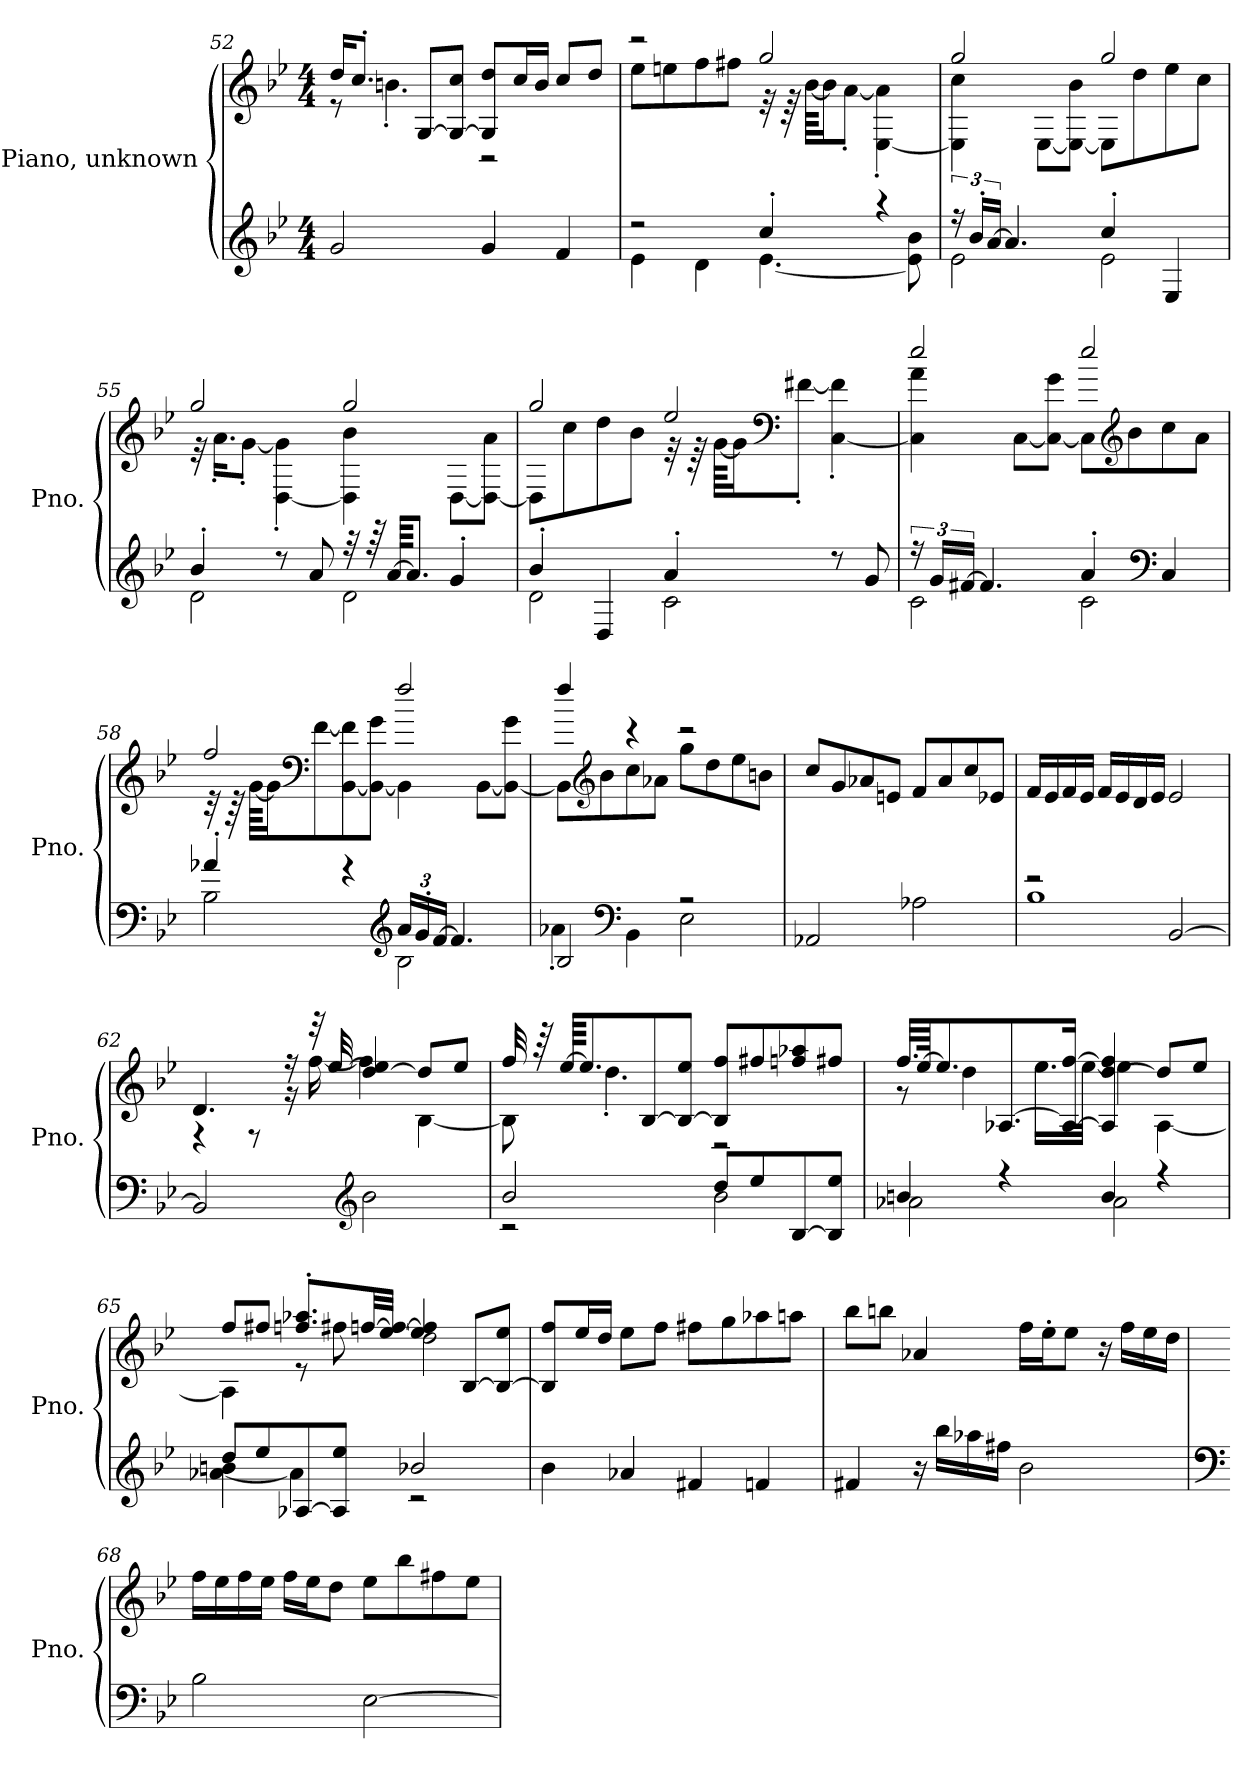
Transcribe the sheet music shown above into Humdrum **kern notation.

**kern	**kern
*part1	*part1
*staff2	*staff1
*I"Piano, unknown	*
*I'Pno.	*
!!LO:LB:g=z
*clefG2	*clefG2
*k[b-e-]	*k[b-e-]
*M4/4	*M4/4
=52	=52
*	*^
2g/	16dd/KL	8r
.	8.cc'/J	.
.	.	4.bn'\
.	[8G/L	.
.	8G/_ 8cc/J	.
4g/	8G/] 8dd/L	2r
.	16cc/L	.
.	16b/JJ	.
4f/	8cc/L	.
.	8dd/J	.
=53	=53	=53
*^	*	*
2r	4e-\	2r	8ee-\L
.	.	.	8een\
.	4d\	.	8ff\
.	.	.	8ff#X\J
4cc'/	[4.e-\	2gg/	32r
.	.	.	64r
.	.	.	[64b-\KKLL
.	.	.	16b-\J]
.	.	.	[8a'\J
4r	.	.	[4E-\' 4a\]'
.	8e-\] 8b-\	.	.
=54	=54	=54	=54
24r	2e-\	2gg/	4E-\] 4cc\
24b-'/LL	.	.	.
[24a/JJ	.	.	.
4.a/]	.	.	.
.	.	.	[8E-\L
.	.	.	8E-\_ 8b-\J
4cc'/	2e-\	2gg/	8E-\L]
.	.	.	8dd\
4E-/	.	.	8ee-\
.	.	.	8cc\J
!!LO:LB:g=z	!!
=55	=55	=55	=55
4b-'/	2d\	2gg/	32r
.	.	.	16.a'\KL
.	.	.	[8g'\J
8r	.	.	[4D\' 4g\]'
8a/	.	.	.
32r	2d\	2gg/	4D\] 4b-\
64r	.	.	.
[64a/KKKL	.	.	.
8.a/J]	.	.	.
4g'/	.	.	[8D\L
.	.	.	8D\_ 8a\J
=56	=56	=56	=56
4b-'/	2d\	2gg/	8D\L]
.	.	.	8cc\
4D/	.	.	8dd\
.	.	.	8b-\J
4a'/	2c\	2ee-/	32r
.	.	.	64r
.	.	.	[64g\KKLL
.	.	.	16g\J]
*	*	*clefF4	*
.	.	.	[8f#X'\J
8r	.	.	[4C\' 4f#\]'
8g/	.	.	.
!!LO:PB:g=z	!!
=57	=57	=57	=57
24r	2c\	2ee-/	4C\] 4a\
24g/LL	.	.	.
[24f#X/JJ	.	.	.
4.f#/]	.	.	.
.	.	.	[8C\L
.	.	.	8C\_ 8g\J
4a'/	2c\	2ee-/	8C\L]
*	*	*clefG2	*
.	.	.	8b-\
*clefF4	*	*	*
4C/	.	.	8cc\
.	.	.	8a\J
=58	=58	=58	=58
4a-X'/	2B-\	2ff/	32r
.	.	.	64r
.	.	.	[64g\KKLL
.	.	.	16g\J]
*	*	*clefF4	*
.	.	.	[8f\
4r	.	.	[8BB-\ 8f\]
.	.	.	8BB-\_ 8g\J
*clefG2	*	*	*
*Xbrackettup	*	*	*
24a-/LL	2B-\	2ff/	4BB-\]
24g'/	.	.	.
[24f/JJ	.	.	.
4.f/]	.	.	.
.	.	.	[8BB-\L
.	.	.	8BB-\_ 8g\J
!!LO:LB:g=z	!!
=59	=59	=59	=59
2B-/	4a-X'\	4ff/	8BB-\L]
*	*	*clefG2	*
.	.	.	8b-\
*clefF4	*	*	*
.	4BB-\	4r	8cc\
.	.	.	8a-X\J
2r	2E-\	2r	8gg\L
.	.	.	8dd\
.	.	.	8ee-\
.	.	.	8bn\J
*v	*v	*	*
*	*v	*v
=60	=60
2AA-X/	8cc/L
.	8g/
.	8a-X/
.	8en/J
2A-X\	8f/L
.	8a-/
.	8cc/
.	8e-X/J
=61	=61
*^	*
2r	1B-	16f/LL
.	.	16e-/
.	.	16f/
.	.	16e-/JJ
.	.	16f/LL
.	.	16e-/
.	.	16d/
.	.	16e-/JJ
[2BB-/	.	2e-/
*v	*v	*
=62	=62
*	*^
2BB-/]	4.d/	4r
.	.	8r
.	16r	16r
.	32r	[16ff\
.	[32ee-/	.
*clefG2	*	*
2b-\	[4dd/ 4ee-/]	4ff\]
.	8dd/L]	[4B-\
.	8ee-/J	.
!!LO:LB:g=z	!!
=63	=63	=63
*^	*	*
2b-/	2r	32ff/	8B-\]
.	.	64r	.
.	.	[64ee-/KKKL	.
.	.	8.ee-/]	.
.	.	.	4.dd'\
.	.	[8B-/	.
.	.	8B-/_ 8ee-/J	.
8dd/L	2b-\	8B-/] 8ff/L	2r
8ee-/	.	8ff#X/	.
[8B-/	.	8ffn/ 8aa-X/	.
8B-/] 8ee-/J	.	8ff#X/J	.
=64	=64	=64	=64
4bn/	2a-X\	32.ff/LLL	8r
.	.	[64ee-/JJK	.
.	.	8.ee-/]	.
.	.	.	4dd\
4r	.	[8.A-X/	.
.	.	.	16.ee-\LL
.	.	16A-/_ [16ff/Jk	.
.	.	.	[32ee-\JJk
4b/	2a-\	4A-/] [4dd/ 4ff/]	4ee-\]
4r	.	8dd/L]	[4A-\
.	.	8ee-/J	.
!!LO:LB:g=z	!!
=65	=65	=65	=65
8dd/L	[4a-X\ 4bn\	8ff/L	4A-\]
8ee-/	.	8ff#X/J	.
[8A-X/	4a-\]	8.ffn/' 8.aa-X/'L	8r
8A-/] 8ee-/J	.	.	8ff#X\
.	.	[32ffn/LL	.
.	.	[32ee-/ 32ff/_JJJ	.
2b-X/	2r	4ee-/] 4ff/]	2dd\
.	.	[8B-/L	.
.	.	8B-/_ 8ee-/J	.
*v	*v	*	*
*	*v	*v
=66	=66
4b-\	8B-/] 8ff/L
.	16ee-/L
.	16dd/JJ
4a-X/	8ee-\L
.	8ff\J
4f#X/	8ff#X\L
.	8gg\
4fn/	8aa-X\
.	8aan\J
=67	=67
4f#X/	8bb-\L
.	8bbn\J
16r	4a-X/
16bb-\LL	.
16aa-X\	.
16ff#X\JJ	.
2b-\	16ff\LL
.	16ee-'\J
.	8ee-\J
.	16r
.	16ff\LL
.	16ee-\
.	16dd\JJ
!!LO:LB:g=z
=68	=68
*clefF4	*
2B-\	16ff\LL
.	16ee-\
.	16ff\
.	16ee-\JJ
.	16ff\LL
.	16ee-\J
.	8dd\J
[2E-\	8ee-\L
.	8bb-\
.	8ff#X\
.	8ee-\J
=	=
*-	*-
